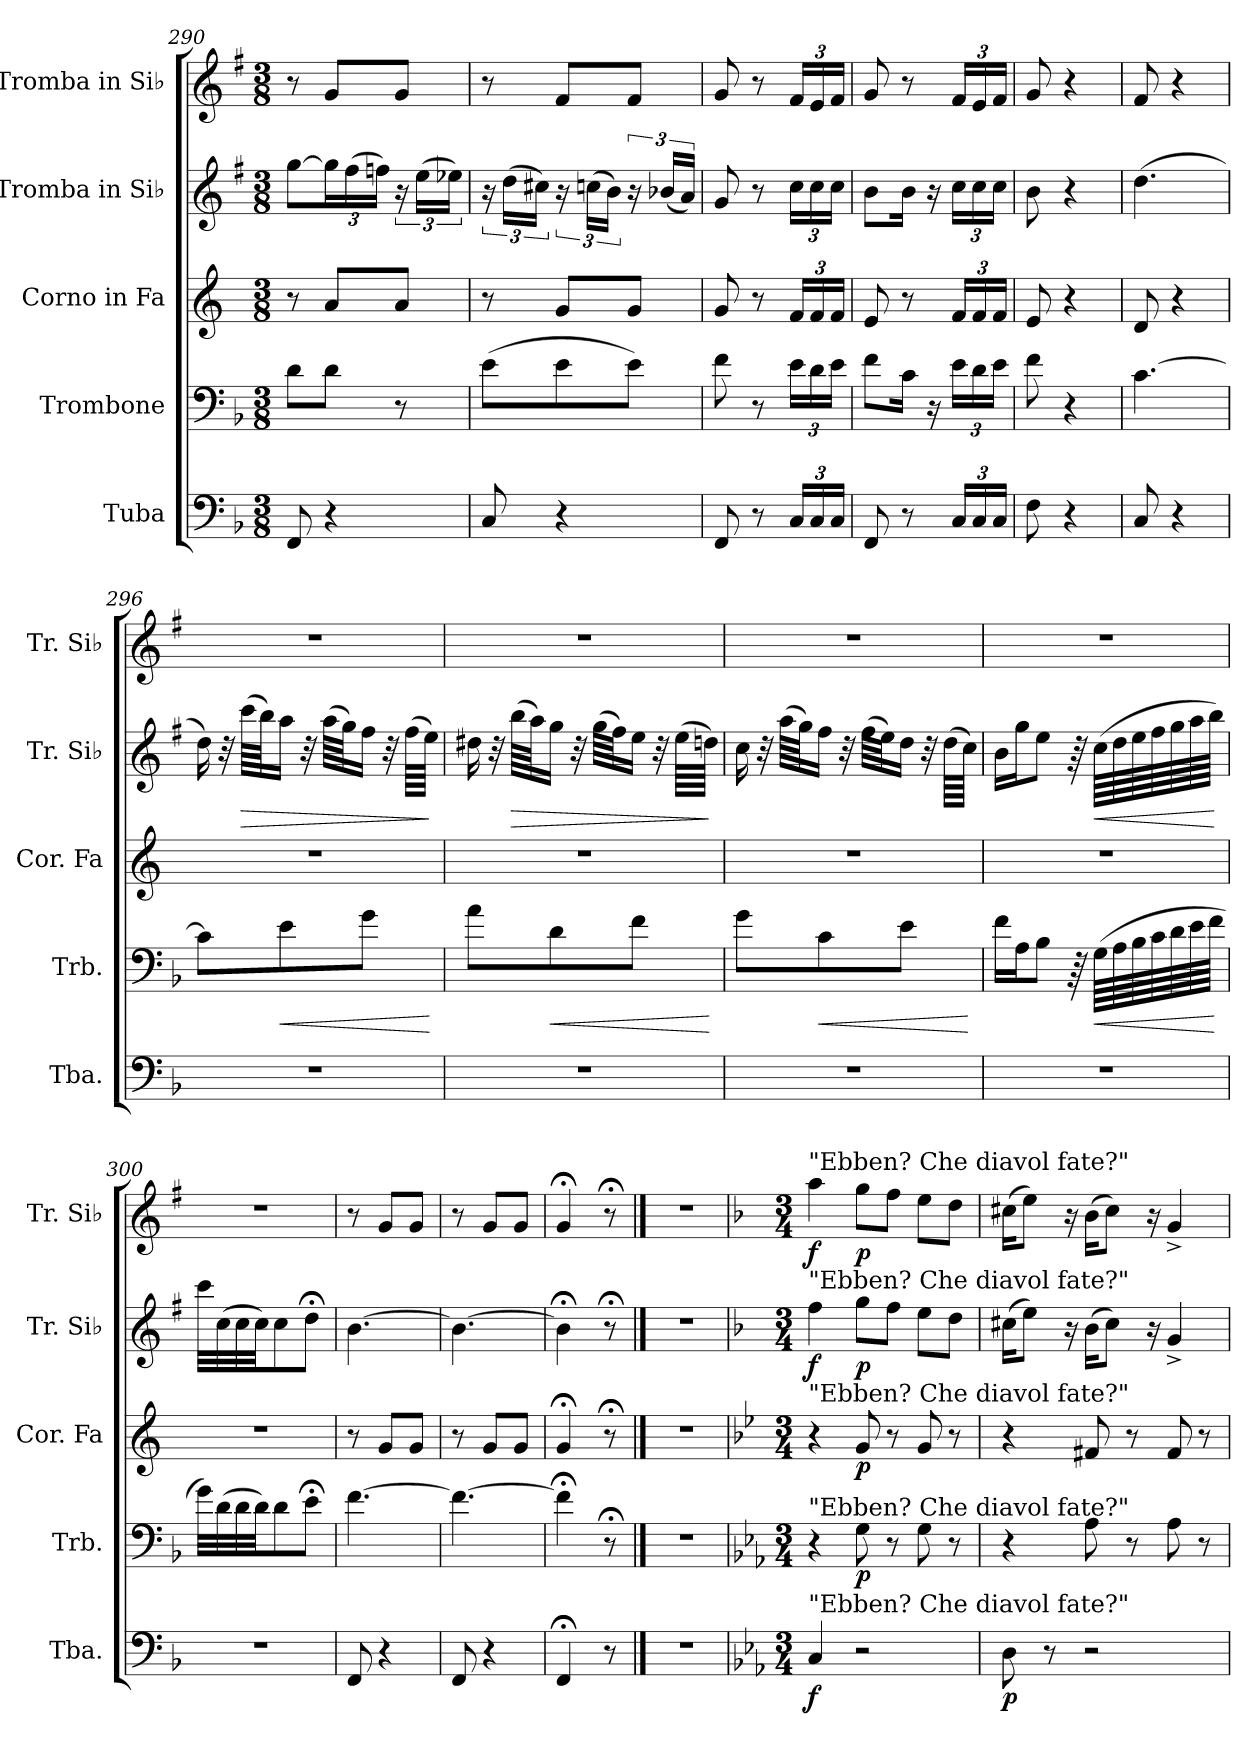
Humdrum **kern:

**kern	**dynam	**kern	**dynam	**kern	**dynam	**kern	**dynam	**kern	**dynam
*part5	*part5	*part4	*part4	*part3	*part3	*part2	*part2	*part1	*part1
*staff5	*staff5	*staff4	*staff4	*staff3	*staff3	*staff2	*staff2	*staff1	*staff1
*I"Tuba	*	*I"Trombone	*	*I"Corno in Fa	*	*I"Tromba in Si♭	*	*I"Tromba in Si♭	*
*I'Tba.	*	*I'Trb.	*	*I'Cor. Fa	*	*I'Tr. Si♭	*	*I'Tr. Si♭	*
!!LO:PB:g=z
*clefF4	*	*clefF4	*	*clefG2	*	*clefG2	*	*clefG2	*
*	*	*	*	*ITrd4c7	*	*ITrd1c2	*	*ITrd1c2	*
*k[b-]	*	*k[b-]	*	*k[b-]	*	*k[b-]	*	*k[b-]	*
*M3/8	*	*M3/8	*	*M3/8	*	*M3/8	*	*M3/8	*
=290	=290	=290	=290	=290	=290	=290	=290	=290	=290
8FF/	.	8d\L	.	8r	.	[8ff\L	.	8r	.
*	*	*	*	*	*	*Xbrackettup	*	*	*
4r	.	8d\J	.	8d/L	.	24ff\L]	.	8f/L	.
.	.	.	.	.	.	(24ee\	.	.	.
.	.	.	.	.	.	24ee-X\JJ)	.	.	.
*	*	*	*	*	*	*brackettup	*	*	*
.	.	8r	.	8d/J	.	24r	.	8f/J	.
.	.	.	.	.	.	(24dd\LL	.	.	.
.	.	.	.	.	.	24dd-X\JJ)	.	.	.
=291	=291	=291	=291	=291	=291	=291	=291	=291	=291
8C/	.	(8e\L	.	8r	.	24r	.	8r	.
.	.	.	.	.	.	(24cc\LL	.	.	.
.	.	.	.	.	.	24bn\JJ)	.	.	.
4r	.	8e\	.	8c/L	.	24r	.	8e/L	.
.	.	.	.	.	.	(24b-X\LL	.	.	.
.	.	.	.	.	.	24a\JJ)	.	.	.
.	.	8e\J)	.	8c/J	.	24r	.	8e/J	.
.	.	.	.	.	.	(24a-X/LL	.	.	.
.	.	.	.	.	.	24g/JJ)	.	.	.
=292	=292	=292	=292	=292	=292	=292	=292	=292	=292
8FF/	.	8f\	.	8c/	.	8f/	.	8f/	.
8r	.	8r	.	8r	.	8r	.	8r	.
*Xbrackettup	*	*Xbrackettup	*	*Xbrackettup	*	*Xbrackettup	*	*Xbrackettup	*
24C/LL	.	24e\LL	.	24B-/LL	.	24b-\LL	.	24e/LL	.
24C/	.	24d\	.	24B-/	.	24b-\	.	24d/	.
24C/JJ	.	24e\JJ	.	24B-/JJ	.	24b-\JJ	.	24e/JJ	.
=293	=293	=293	=293	=293	=293	=293	=293	=293	=293
8FF/	.	8f\L	.	8A/	.	8a\L	.	8f/	.
8r	.	16c\Jk	.	8r	.	16a\Jk	.	8r	.
.	.	16r	.	.	.	16r	.	.	.
24C/LL	.	24e\LL	.	24B-/LL	.	24b-\LL	.	24e/LL	.
24C/	.	24d\	.	24B-/	.	24b-\	.	24d/	.
24C/JJ	.	24e\JJ	.	24B-/JJ	.	24b-\JJ	.	24e/JJ	.
=294	=294	=294	=294	=294	=294	=294	=294	=294	=294
8F\	.	8f\	.	8A/	.	8a\	.	8f/	.
4r	.	4r	.	4r	.	4r	.	4r	.
=295	=295	=295	=295	=295	=295	=295	=295	=295	=295
8C/	.	[4.c\	.	8G/	.	(4.cc\	.	8e/	.
4r	.	.	.	4r	.	.	.	4r	.
=296	=296	=296	=296	=296	=296	=296	=296	=296	=296
4.r	.	8c\L]	.	4.r	.	16cc\)	.	4.r	.
.	.	.	.	.	.	32r	.	.	.
!	!	!	!	!	!	!	!LO:HP:b	!	!
.	.	.	.	.	.	(64bb-\LLLL	>	.	.
.	.	.	.	.	.	64aa\JJ)	.	.	.
!	!	!	!LO:HP:b	!	!	!	!	!	!
.	.	8e\	<	.	.	16gg\JJ	.	.	.
.	.	.	.	.	.	32r	.	.	.
.	.	.	.	.	.	(64gg\LLLL	.	.	.
.	.	.	.	.	.	64ff\JJ)	.	.	.
.	.	8g\J	.	.	.	16ee\JJ	.	.	.
.	.	.	.	.	.	32r	.	.	.
.	.	.	.	.	.	(64ee\LLLL	.	.	.
.	.	.	.	.	.	64dd\JJJJ)	.	.	.
.	.	.	[	.	.	.	]	.	.
!!LO:LB:g=z
=297	=297	=297	=297	=297	=297	=297	=297	=297	=297
4.r	.	8a\L	.	4.r	.	16cc#X\	.	4.r	.
.	.	.	.	.	.	32r	.	.	.
!	!	!	!	!	!	!	!LO:HP:b	!	!
.	.	.	.	.	.	(64aa\LLLL	>	.	.
.	.	.	.	.	.	64gg\JJ)	.	.	.
!	!	!	!LO:HP:b	!	!	!	!	!	!
.	.	8d\	<	.	.	16ff\JJ	.	.	.
.	.	.	.	.	.	32r	.	.	.
.	.	.	.	.	.	(64ff\LLLL	.	.	.
.	.	.	.	.	.	64ee\JJ)	.	.	.
.	.	8f\J	.	.	.	16dd\JJ	.	.	.
.	.	.	.	.	.	32r	.	.	.
.	.	.	.	.	.	(64dd\LLLL	.	.	.
.	.	.	.	.	.	64ccn\JJJJ)	.	.	.
.	.	.	[	.	.	.	]	.	.
=298	=298	=298	=298	=298	=298	=298	=298	=298	=298
4.r	.	8g\L	.	4.r	.	16b-\	.	4.r	.
.	.	.	.	.	.	32r	.	.	.
.	.	.	.	.	.	(64gg\LLLL	.	.	.
.	.	.	.	.	.	64ff\JJ)	.	.	.
!	!	!	!LO:HP:b	!	!	!	!	!	!
.	.	8c\	<	.	.	16ee\JJ	.	.	.
.	.	.	.	.	.	32r	.	.	.
.	.	.	.	.	.	(64ee\LLLL	.	.	.
.	.	.	.	.	.	64dd\JJ)	.	.	.
.	.	8e\J	.	.	.	16cc\JJ	.	.	.
.	.	.	.	.	.	32r	.	.	.
.	.	.	.	.	.	(64cc\LLLL	.	.	.
.	.	.	.	.	.	64b-\JJJJ)	.	.	.
.	.	.	[	.	.	.	.	.	.
=299	=299	=299	=299	=299	=299	=299	=299	=299	=299
4.r	.	16f\LL	.	4.r	.	16a\LL	.	4.r	.
.	.	16A\J	.	.	.	16ff\J	.	.	.
.	.	8B-\J	.	.	.	8dd\J	.	.	.
.	.	64r	.	.	.	64r	.	.	.
!	!	!	!LO:HP:b	!	!	!	!LO:HP:b	!	!
.	.	(64G\LLLL	<	.	.	(64b-\LLLL	<	.	.
.	.	64A\	.	.	.	64cc\	.	.	.
.	.	64B-\	.	.	.	64dd\	.	.	.
.	.	64c\	.	.	.	64ee\	.	.	.
.	.	64d\	.	.	.	64ff\	.	.	.
.	.	64e\	.	.	.	64gg\	.	.	.
.	.	64f\JJJJ	.	.	.	64aa\JJJJ)	.	.	.
.	.	.	[	.	.	.	[	.	.
=300	=300	=300	=300	=300	=300	=300	=300	=300	=300
4.r	.	32g\LLL)	.	4.r	.	32bb-\LLL	.	4.r	.
.	.	(32d\	.	.	.	(32b-\	.	.	.
.	.	32d\	.	.	.	32b-\	.	.	.
.	.	32d\JJ)	.	.	.	32b-\JJ)	.	.	.
.	.	8d\	.	.	.	8b-\	.	.	.
.	.	8e;<\J	.	.	.	8cc;<\J	.	.	.
=301	=301	=301	=301	=301	=301	=301	=301	=301	=301
8FF/	.	[4.f\	.	8r	.	[4.a\	.	8r	.
4r	.	.	.	8c/L	.	.	.	8f/L	.
.	.	.	.	8c/J	.	.	.	8f/J	.
=302	=302	=302	=302	=302	=302	=302	=302	=302	=302
8FF/	.	4.f\_	.	8r	.	4.a\_	.	8r	.
4r	.	.	.	8c/L	.	.	.	8f/L	.
.	.	.	.	8c/J	.	.	.	8f/J	.
!!LO:LB:g=z
=303	=303	=303	=303	=303	=303	=303	=303	=303	=303
4FF;</	.	4f;<\]	.	4c;</	.	4a;<\]	.	4f;</	.
8r	.	8r;<	.	8r;<	.	8r;<	.	8r;<	.
==304	==304	==304	==304	==304	==304	==304	==304	==304	==304
4.r	.	4.r	.	4.r	.	4.r	.	4.r	.
=305	=305	=305	=305	=305	=305	=305	=305	=305	=305
*k[b-e-a-]	*	*k[b-e-a-]	*	*k[b-e-a-]	*	*k[b-e-a-]	*	*k[b-e-a-]	*
*M3/4	*	*M3/4	*	*M3/4	*	*M3/4	*	*M3/4	*
*	*	*	*	*	*	*	*	*MM240	*
!	!	!	!	!	!	!	!	!LO:TX:a:t="Ebben? Che diavol fate?"	!
!	!	!	!	!	!	!LO:TX:a:t="Ebben? Che diavol fate?"	!	!	!
!	!	!	!	!LO:TX:a:t="Ebben? Che diavol fate?"	!	!	!	!	!
!	!	!LO:TX:a:t="Ebben? Che diavol fate?"	!	!	!	!	!	!	!
!LO:TX:a:t="Ebben? Che diavol fate?"	!	!	!	!	!	!	!	!	!
!	!LO:DY:b	!	!	!	!	!	!LO:DY:b	!	!LO:DY:b
4C/	f	4r	.	4r	.	4ee-\	f	4gg\	f
!	!	!	!LO:DY:b	!	!LO:DY:b	!	!LO:DY:b	!	!LO:DY:b
2r	.	8G\	p	8c/	p	8ff\L	p	8ff\L	p
.	.	8r	.	8r	.	8ee-\J	.	8ee-\J	.
.	.	8G\	.	8c/	.	8dd\L	.	8dd\L	.
.	.	8r	.	8r	.	8cc\J	.	8cc\J	.
=306	=306	=306	=306	=306	=306	=306	=306	=306	=306
!	!LO:DY:b	!	!	!	!	!	!	!	!
8D\	p	4r	.	4r	.	(16bn\KL	.	(16bn\KL	.
.	.	.	.	.	.	8dd\J)	.	8dd\J)	.
8r	.	.	.	.	.	.	.	.	.
.	.	.	.	.	.	16r	.	16r	.
2r	.	8A-\	.	8Bn/	.	(16a-\KL	.	(16a-\KL	.
.	.	.	.	.	.	8b\J)	.	8b\J)	.
.	.	8r	.	8r	.	.	.	.	.
.	.	.	.	.	.	16r	.	16r	.
.	.	8A-\	.	8B/	.	4f^/	.	4f^/	.
.	.	8r	.	8r	.	.	.	.	.
=	=	=	=	=	=	=	=	=	=
*-	*-	*-	*-	*-	*-	*-	*-	*-	*-
